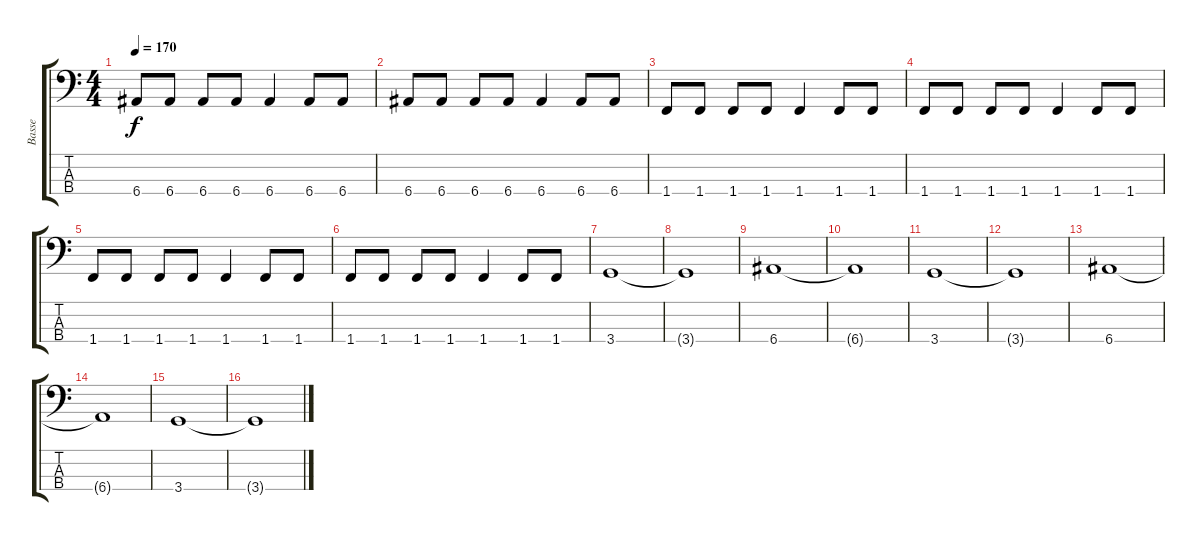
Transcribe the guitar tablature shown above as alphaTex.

\track ("Basse" "Basse") {instrument electricbassfinger}
\staff {score tabs}
\tuning (G2 D2 A1 E1) {hide}
\ts (4 4)
\tempo 170
\clef f4
\ks c
6.4.8{dy f} 6.4.8 6.4.8 6.4.8 6.4.4 6.4.8 6.4.8 |
6.4.8 6.4.8 6.4.8 6.4.8 6.4.4 6.4.8 6.4.8 |
1.4.8 1.4.8 1.4.8 1.4.8 1.4.4 1.4.8 1.4.8 |
1.4.8 1.4.8 1.4.8 1.4.8 1.4.4 1.4.8 1.4.8 |
1.4.8 1.4.8 1.4.8 1.4.8 1.4.4 1.4.8 1.4.8 |
1.4.8 1.4.8 1.4.8 1.4.8 1.4.4 1.4.8 1.4.8 |
3.4.1 |
3.4{t}.1 |
6.4.1 |
6.4{t}.1 |
3.4.1 |
3.4{t}.1 |
6.4.1 |
6.4{t}.1 |
3.4.1 |
3.4{t}.1
